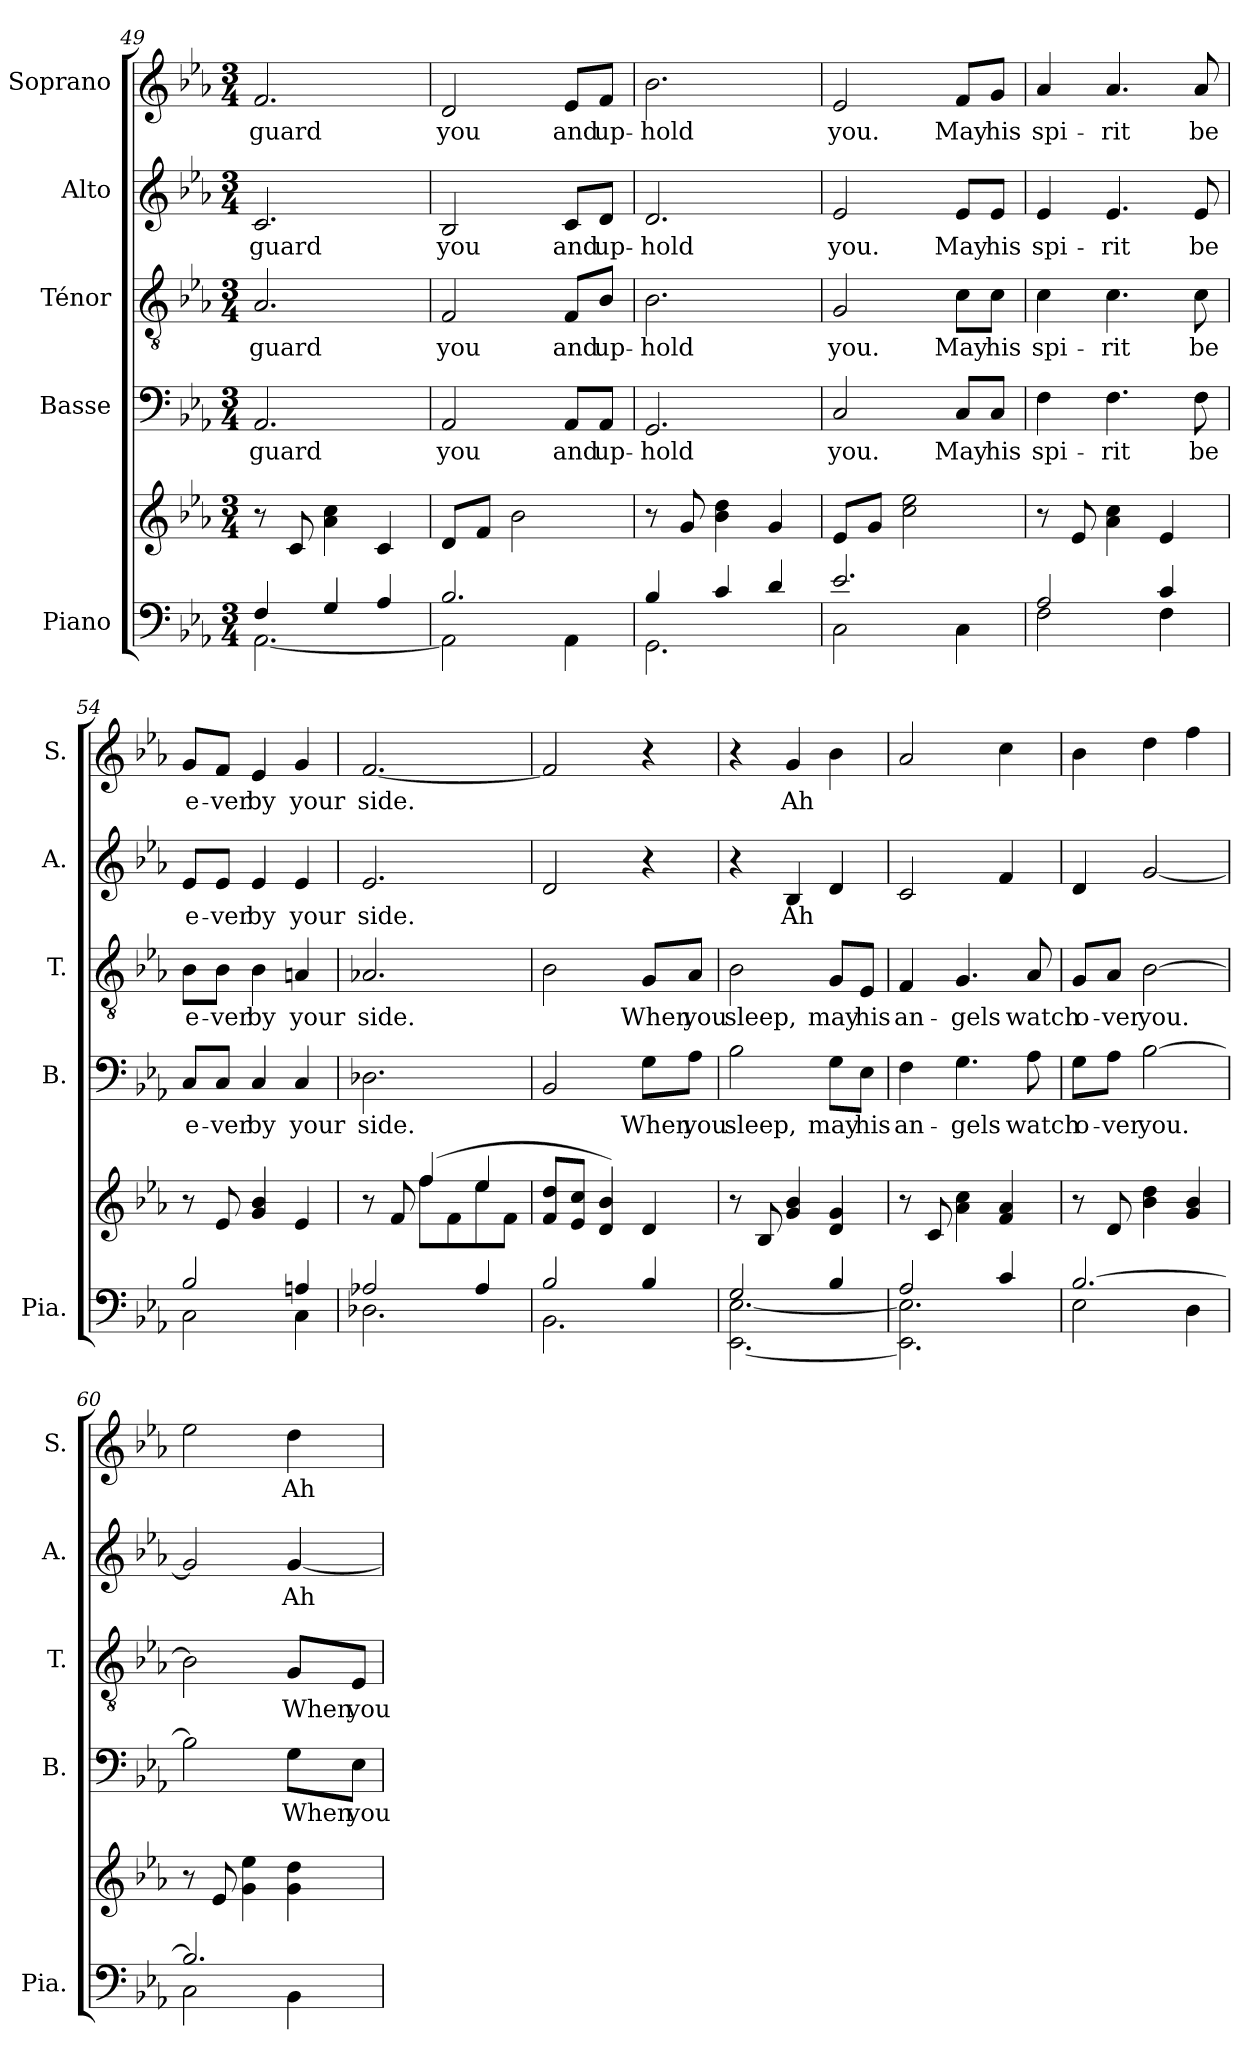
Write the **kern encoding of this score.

**kern	**kern	**kern	**text	**kern	**text	**kern	**text	**kern	**text
*part5	*part5	*part4	*part4	*part3	*part3	*part2	*part2	*part1	*part1
*staff6	*staff5	*staff4	*staff4	*staff3	*staff3	*staff2	*staff2	*staff1	*staff1
*I"Piano	*	*I"Basse	*	*I"Ténor	*	*I"Alto	*	*I"Soprano	*
*I'Pia.	*	*I'B.	*	*I'T.	*	*I'A.	*	*I'S.	*
*clefF4	*clefG2	*clefF4	*	*clefGv2	*	*clefG2	*	*clefG2	*
*k[b-e-a-]	*k[b-e-a-]	*k[b-e-a-]	*	*k[b-e-a-]	*	*k[b-e-a-]	*	*k[b-e-a-]	*
*M3/4	*M3/4	*M3/4	*	*M3/4	*	*M3/4	*	*M3/4	*
=49	=49	=49	=49	=49	=49	=49	=49	=49	=49
*^	*	*	*	*	*	*	*	*	*
!	!	!	!	!LO:LY:b	!	!LO:LY:b	!	!LO:LY:b	!	!LO:LY:b
4F/	[2.AA-\	8r	2.AA-/	guard	2.A-/	guard	2.c/	guard	2.f/	guard
.	.	8c/	.	.	.	.	.	.	.	.
4G/	.	4a-\ 4cc\	.	.	.	.	.	.	.	.
4A-/	.	4c/	.	.	.	.	.	.	.	.
=50	=50	=50	=50	=50	=50	=50	=50	=50	=50	=50
!	!	!	!	!LO:LY:b	!	!LO:LY:b	!	!LO:LY:b	!	!LO:LY:b
2.B-/	2AA-\]	8d/L	2AA-/	you	2F/	you	2B-/	you	2d/	you
.	.	8f/J	.	.	.	.	.	.	.	.
.	.	2b-\	.	.	.	.	.	.	.	.
!	!	!	!	!LO:LY:b	!	!LO:LY:b	!	!LO:LY:b	!	!LO:LY:b
.	4AA-\	.	8AA-/L	and	8F/L	and	8c/L	and	8e-/L	and
!	!	!	!	!LO:LY:b	!	!LO:LY:b	!	!LO:LY:b	!	!LO:LY:b
.	.	.	8AA-/J	up-	8B-/J	up-	8d/J	up-	8f/J	up-
=51	=51	=51	=51	=51	=51	=51	=51	=51	=51	=51
!	!	!	!	!LO:LY:b	!	!LO:LY:b	!	!LO:LY:b	!	!LO:LY:b
4B-/	2.GG\	8r	2.GG/	-hold	2.B-\	-hold	2.d/	-hold	2.b-\	-hold
.	.	8g/	.	.	.	.	.	.	.	.
4c/	.	4b-\ 4dd\	.	.	.	.	.	.	.	.
4d/	.	4g/	.	.	.	.	.	.	.	.
!!LO:PB:g=z
=52	=52	=52	=52	=52	=52	=52	=52	=52	=52	=52
!	!	!	!	!LO:LY:b	!	!LO:LY:b	!	!LO:LY:b	!	!LO:LY:b
2.e-/	2C\	8e-/L	2C/	you.	2G/	you.	2e-/	you.	2e-/	you.
.	.	8g/J	.	.	.	.	.	.	.	.
.	.	2cc\ 2ee-\	.	.	.	.	.	.	.	.
!	!	!	!	!LO:LY:b	!	!LO:LY:b	!	!LO:LY:b	!	!LO:LY:b
.	4C\	.	8C/L	May	8c\L	May	8e-/L	May	8f/L	May
!	!	!	!	!LO:LY:b	!	!LO:LY:b	!	!LO:LY:b	!	!LO:LY:b
.	.	.	8C/J	his	8c\J	his	8e-/J	his	8g/J	his
=53	=53	=53	=53	=53	=53	=53	=53	=53	=53	=53
!	!	!	!	!LO:LY:b	!	!LO:LY:b	!	!LO:LY:b	!	!LO:LY:b
2A-/	2F\	8r	4F\	spi-	4c\	spi-	4e-/	spi-	4a-/	spi-
.	.	8e-/	.	.	.	.	.	.	.	.
!	!	!	!	!LO:LY:b	!	!LO:LY:b	!	!LO:LY:b	!	!LO:LY:b
.	.	4a-\ 4cc\	4.F\	-rit	4.c\	-rit	4.e-/	-rit	4.a-/	-rit
4c/	4F\	4e-/	.	.	.	.	.	.	.	.
!	!	!	!	!LO:LY:b	!	!LO:LY:b	!	!LO:LY:b	!	!LO:LY:b
.	.	.	8F\	be	8c\	be	8e-/	be	8a-/	be
=54	=54	=54	=54	=54	=54	=54	=54	=54	=54	=54
!	!	!	!	!LO:LY:b	!	!LO:LY:b	!	!LO:LY:b	!	!LO:LY:b
2B-/	2C\	8r	8C/L	e-	8B-\L	e-	8e-/L	e-	8g/L	e-
!	!	!	!	!LO:LY:b	!	!LO:LY:b	!	!LO:LY:b	!	!LO:LY:b
.	.	8e-/	8C/J	-ver	8B-\J	-ver	8e-/J	-ver	8f/J	-ver
!	!	!	!	!LO:LY:b	!	!LO:LY:b	!	!LO:LY:b	!	!LO:LY:b
.	.	4g/ 4b-/	4C/	by	4B-\	by	4e-/	by	4e-/	by
!	!	!	!	!LO:LY:b	!	!LO:LY:b	!	!LO:LY:b	!	!LO:LY:b
4An/	4C\	4e-/	4C/	your	4An/	your	4e-/	your	4g/	your
=55	=55	=55	=55	=55	=55	=55	=55	=55	=55	=55
*	*	*^	*	*	*	*	*	*	*	*
!	!	!	!	!	!LO:LY:b	!	!LO:LY:b	!	!LO:LY:b	!	!LO:LY:b
2A-X/	2.D-X\	8r	4ryy	2.D-X\	side.	2.A-X/	side.	2.e-/	side.	[2.f/	side.
.	.	8f/	.	.	.	.	.	.	.	.	.
.	.	(4ff/	8ff\L	.	.	.	.	.	.	.	.
.	.	.	8f\	.	.	.	.	.	.	.	.
4A-/	.	4ee-/	8ee-\	.	.	.	.	.	.	.	.
.	.	.	8f\J	.	.	.	.	.	.	.	.
*	*	*v	*v	*	*	*	*	*	*	*	*
!!LO:LB:g=z
=56	=56	=56	=56	=56	=56	=56	=56	=56	=56	=56
2B-/	2.BB-\	8f/ 8dd/L	2BB-/	.	2B-\	.	2d/	.	2f/]	.
.	.	8e-/ 8cc/J	.	.	.	.	.	.	.	.
.	.	4d/ 4b-/)	.	.	.	.	.	.	.	.
!	!	!	!	!LO:LY:b	!	!LO:LY:b	!	!	!	!
4B-/	.	4d/	8G\L	When	8G/L	When	4r	.	4r	.
!	!	!	!	!LO:LY:b	!	!LO:LY:b	!	!	!	!
.	.	.	8A-\J	you	8A-/J	you	.	.	.	.
=57	=57	=57	=57	=57	=57	=57	=57	=57	=57	=57
!	!	!	!	!LO:LY:b	!	!LO:LY:b	!	!	!	!
2G/	[2.EE-\ [2.E-\	8r	2B-\	sleep,	2B-\	sleep,	4r	.	4r	.
.	.	8B-/	.	.	.	.	.	.	.	.
!	!	!	!	!	!	!	!	!LO:LY:b	!	!LO:LY:b
.	.	4g/ 4b-/	.	.	.	.	4B-/	Ah	4g/	Ah
!	!	!	!	!LO:LY:b	!	!LO:LY:b	!	!	!	!
4B-/	.	4d/ 4g/	8G\L	may	8G/L	may	4d/	.	4b-\	.
!	!	!	!	!LO:LY:b	!	!LO:LY:b	!	!	!	!
.	.	.	8E-\J	his	8E-/J	his	.	.	.	.
=58	=58	=58	=58	=58	=58	=58	=58	=58	=58	=58
!	!	!	!	!LO:LY:b	!	!LO:LY:b	!	!	!	!
2A-/	2.EE-\] 2.E-\]	8r	4F\	an-	4F/	an-	2c/	.	2a-/	.
.	.	8c/	.	.	.	.	.	.	.	.
!	!	!	!	!LO:LY:b	!	!LO:LY:b	!	!	!	!
.	.	4a-\ 4cc\	4.G\	-gels	4.G/	-gels	.	.	.	.
4c/	.	4f/ 4a-/	.	.	.	.	4f/	.	4cc\	.
!	!	!	!	!LO:LY:b	!	!LO:LY:b	!	!	!	!
.	.	.	8A-\	watch	8A-/	watch	.	.	.	.
=59	=59	=59	=59	=59	=59	=59	=59	=59	=59	=59
!	!	!	!	!LO:LY:b	!	!LO:LY:b	!	!	!	!
[2.B-/	2E-\	8r	8G\L	o-	8G/L	o-	4d/	.	4b-\	.
!	!	!	!	!LO:LY:b	!	!LO:LY:b	!	!	!	!
.	.	8d/	8A-\J	-ver	8A-/J	-ver	.	.	.	.
!	!	!	!	!LO:LY:b	!	!LO:LY:b	!	!	!	!
.	.	4b-\ 4dd\	[2B-\	you.	[2B-\	you.	[2g/	.	4dd\	.
.	4D\	4g/ 4b-/	.	.	.	.	.	.	4ff\	.
!!LO:PB:g=z
=60	=60	=60	=60	=60	=60	=60	=60	=60	=60	=60
2.B-/]	2C\	8r	2B-\]	.	2B-\]	.	2g/]	.	2ee-\	.
.	.	8e-/	.	.	.	.	.	.	.	.
.	.	4g\ 4ee-\	.	.	.	.	.	.	.	.
!	!	!	!	!LO:LY:b	!	!LO:LY:b	!	!LO:LY:b	!	!LO:LY:b
.	4BB-\	4g\ 4dd\	8G\L	When	8G/L	When	[4g/	Ah	4dd\	Ah
!	!	!	!	!LO:LY:b	!	!LO:LY:b	!	!	!	!
.	.	.	8E-\J	you	8E-/J	you	.	.	.	.
*v	*v	*	*	*	*	*	*	*	*	*
=	=	=	=	=	=	=	=	=	=
*-	*-	*-	*-	*-	*-	*-	*-	*-	*-
